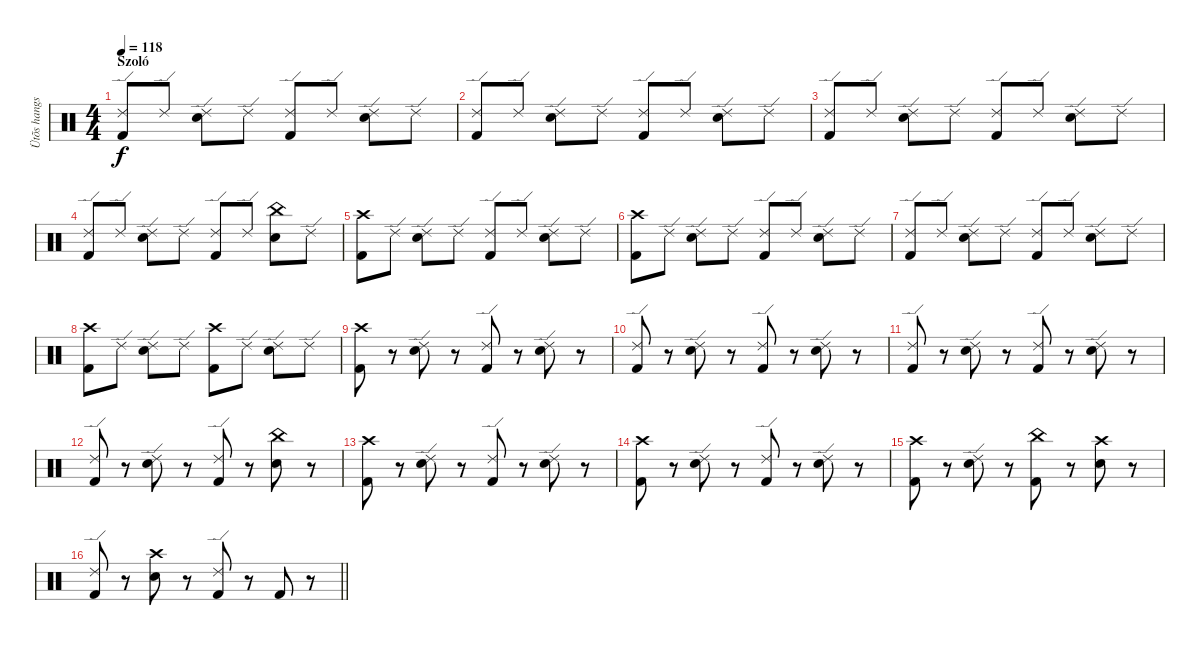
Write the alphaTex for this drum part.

\track ("Ütõs hangszer" "Ütõs hangs") {instrument percussion}
\staff {score}
\articulation defaults
\ts (4 4)
\section ("" "Szoló")
\tempo 118
\clef neutral
\ks c
("Ride (edge) 2" "Kick (hit) 2").8{dy f} "Ride (edge) 2".8 ("Ride (edge) 2" "Electric Snare (hit)").8 "Ride (edge) 2".8 ("Ride (edge) 2" "Kick (hit) 2").8 "Ride (edge) 2".8 ("Ride (edge) 2" "Electric Snare (hit)").8 "Ride (edge) 2".8 |
("Ride (edge) 2" "Kick (hit) 2").8 "Ride (edge) 2".8 ("Ride (edge) 2" "Electric Snare (hit)").8 "Ride (edge) 2".8 ("Ride (edge) 2" "Kick (hit) 2").8 "Ride (edge) 2".8 ("Ride (edge) 2" "Electric Snare (hit)").8 "Ride (edge) 2".8 |
("Ride (edge) 2" "Kick (hit) 2").8 "Ride (edge) 2".8 ("Ride (edge) 2" "Electric Snare (hit)").8 "Ride (edge) 2".8 ("Ride (edge) 2" "Kick (hit) 2").8 "Ride (edge) 2".8 ("Ride (edge) 2" "Electric Snare (hit)").8 "Ride (edge) 2".8 |
("Ride (edge) 2" "Kick (hit) 2").8 "Ride (edge) 2".8 ("Ride (edge) 2" "Electric Snare (hit)").8 "Ride (edge) 2".8 ("Ride (edge) 2" "Kick (hit) 2").8 "Ride (edge) 2".8 ("China (hit)" "Electric Snare (hit)").8 "Ride (edge) 2".8 |
("Crash high (hit)" "Kick (hit) 2").8 "Ride (edge) 2".8 ("Ride (edge) 2" "Electric Snare (hit)").8 "Ride (edge) 2".8 ("Ride (edge) 2" "Kick (hit) 2").8 "Ride (edge) 2".8 ("Ride (edge) 2" "Electric Snare (hit)").8 "Ride (edge) 2".8 |
("Crash high (hit)" "Kick (hit) 2").8 "Ride (edge) 2".8 ("Ride (edge) 2" "Electric Snare (hit)").8 "Ride (edge) 2".8 ("Ride (edge) 2" "Kick (hit) 2").8 "Ride (edge) 2".8 ("Ride (edge) 2" "Electric Snare (hit)").8 "Ride (edge) 2".8 |
("Ride (edge) 2" "Kick (hit) 2").8 "Ride (edge) 2".8 ("Ride (edge) 2" "Electric Snare (hit)").8 "Ride (edge) 2".8 ("Ride (edge) 2" "Kick (hit) 2").8 "Ride (edge) 2".8 ("Ride (edge) 2" "Electric Snare (hit)").8 "Ride (edge) 2".8 |
("Crash high (hit)" "Kick (hit) 2").8 "Ride (edge) 2".8 ("Ride (edge) 2" "Electric Snare (hit)").8 "Ride (edge) 2".8 ("Crash high (hit)" "Kick (hit) 2").8 "Ride (edge) 2".8 ("Ride (edge) 2" "Electric Snare (hit)").8 "Ride (edge) 2".8 |
("Crash high (hit)" "Kick (hit) 2").8 r.8 ("Ride (edge) 2" "Electric Snare (hit)").8 r.8 ("Ride (edge) 2" "Kick (hit) 2").8 r.8 ("Ride (edge) 2" "Electric Snare (hit)").8 r.8 |
("Ride (edge) 2" "Kick (hit) 2").8 r.8 ("Ride (edge) 2" "Electric Snare (hit)").8 r.8 ("Ride (edge) 2" "Kick (hit) 2").8 r.8 ("Ride (edge) 2" "Electric Snare (hit)").8 r.8 |
("Ride (edge) 2" "Kick (hit) 2").8 r.8 ("Ride (edge) 2" "Electric Snare (hit)").8 r.8 ("Ride (edge) 2" "Kick (hit) 2").8 r.8 ("Ride (edge) 2" "Electric Snare (hit)").8 r.8 |
("Ride (edge) 2" "Kick (hit) 2").8 r.8 ("Ride (edge) 2" "Electric Snare (hit)").8 r.8 ("Ride (edge) 2" "Kick (hit) 2").8 r.8 ("China (hit)" "Electric Snare (hit)").8 r.8 |
("Crash high (hit)" "Kick (hit) 2").8 r.8 ("Ride (edge) 2" "Electric Snare (hit)").8 r.8 ("Ride (edge) 2" "Kick (hit) 2").8 r.8 ("Ride (edge) 2" "Electric Snare (hit)").8 r.8 |
("Crash high (hit)" "Kick (hit) 2").8 r.8 ("Ride (edge) 2" "Electric Snare (hit)").8 r.8 ("Ride (edge) 2" "Kick (hit) 2").8 r.8 ("Ride (edge) 2" "Electric Snare (hit)").8 r.8 |
("Crash high (hit)" "Kick (hit) 2").8 r.8 ("Ride (edge) 2" "Electric Snare (hit)").8 r.8 ("China (hit)" "Kick (hit) 2").8 r.8 ("Crash high (hit)" "Electric Snare (hit)").8 r.8 |
\barLineRight lightlight
("Ride (edge) 2" "Kick (hit) 2").8 r.8 ("Crash high (hit)" "Electric Snare (hit)").8 r.8 ("Ride (edge) 2" "Kick (hit) 2").8 r.8 "Kick (hit) 2".8 r.8
